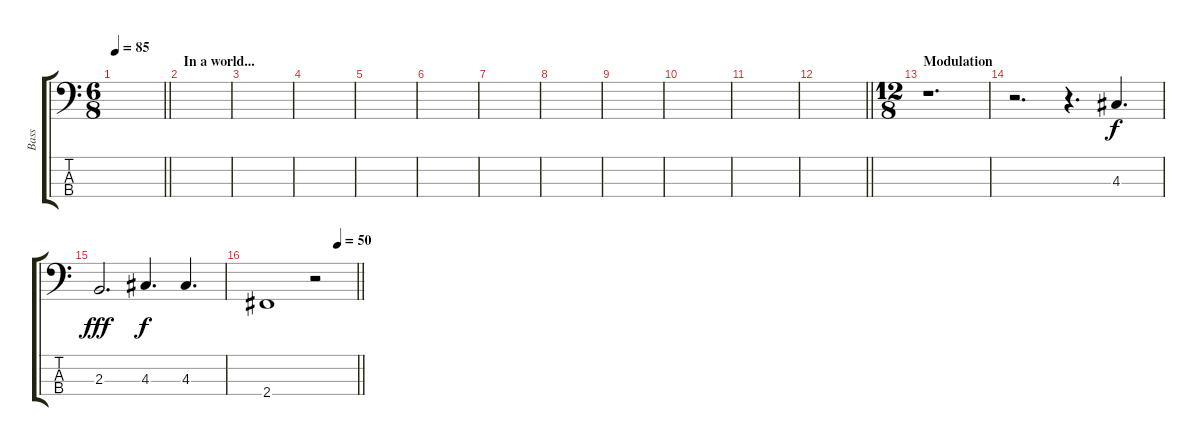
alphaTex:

\track ("Bass" "Bass") {instrument electricbassfinger}
\staff {score tabs}
\tuning (G2 D2 A1 E1) {hide}
\ts (6 8)
\tempo 85
\clef f4
\barLineRight lightlight
\ks c
|
\section ("" "In a world...")
|
|
|
|
|
|
|
|
|
|
\barLineRight lightlight
|
\ts (12 8)
\section ("" "Modulation")
r.1{d} |
r.2{d} r.4{d} 4.3.4{d} |
2.3.2{d dy fff} 4.3.4{d dy f} 4.3.4{d} |
\tempo (50 0.7916666666666666)
\barLineRight lightlight
2.4.1 r.2
